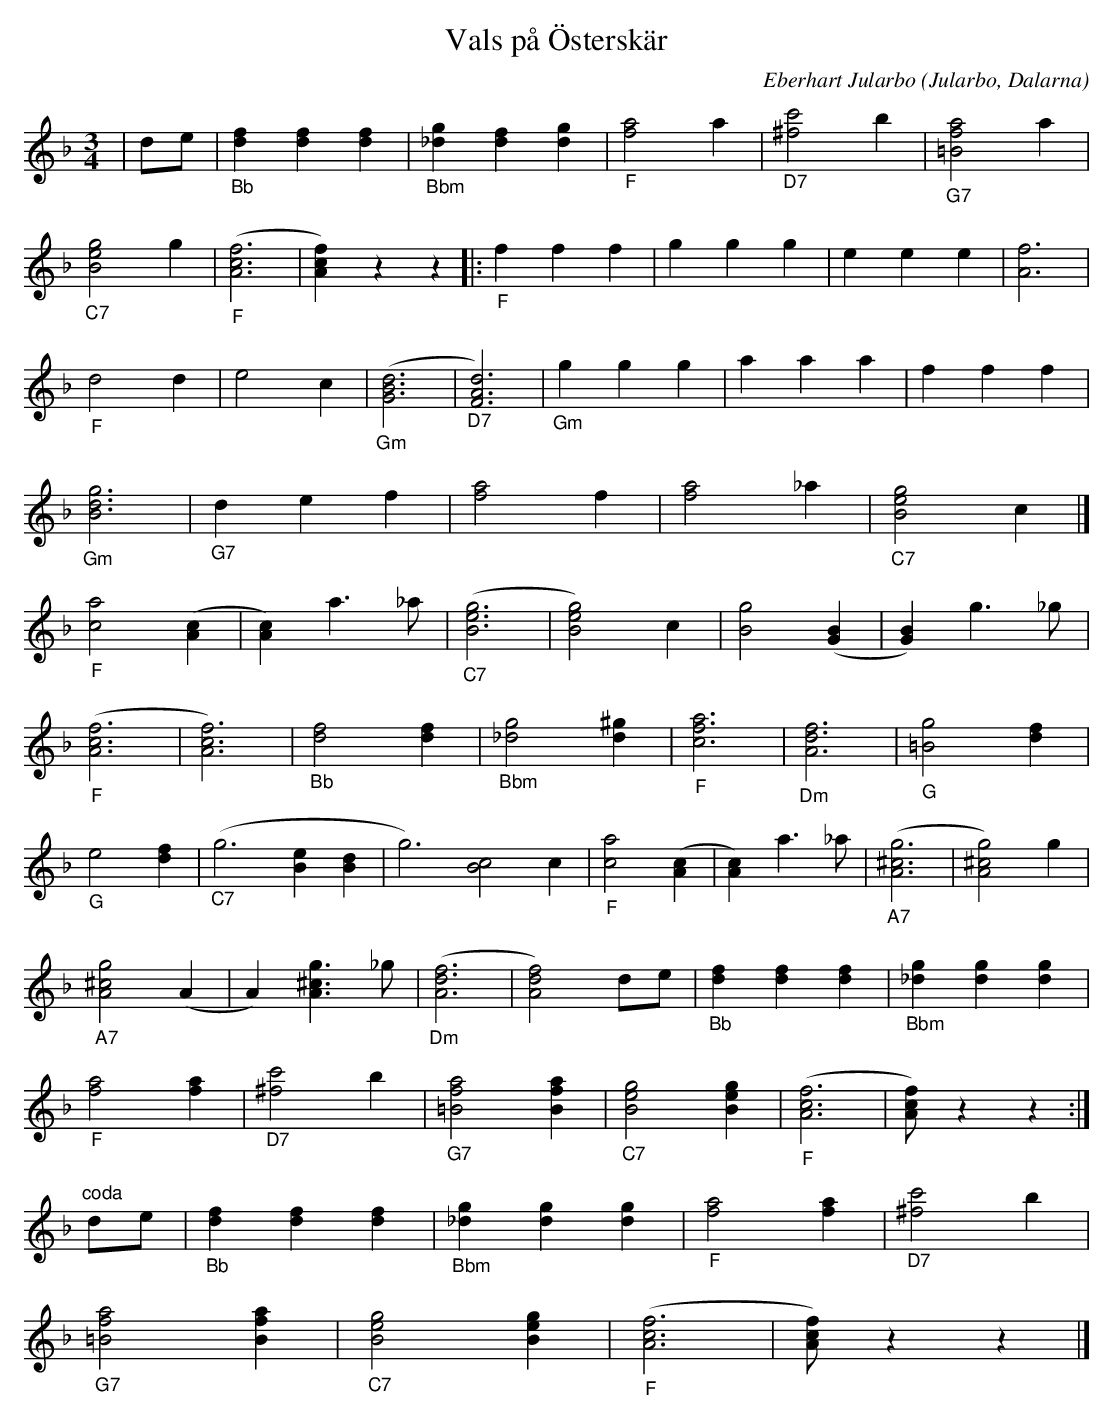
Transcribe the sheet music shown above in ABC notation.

X:1
T:Vals på Österskär
O:Jularbo, Dalarna
C:Eberhart Jularbo
M:3/4
L:1/8
K:F
| de |"_Bb" [fd]2 [fd]2 [fd]2 |"_Bbm" [g_d]2 [fd]2 [gd]2 |"_F" [af]4 a2 |"_D7" [c'^f]4 b2 |"_G7" [af=B]4 a2 |
"_C7"[geB]4 g2 |"_F" ([fcA]6 | [fcA]2)  z2 z2 |:"_F" f2 f2 f2 | g2 g2 g2 | e2 e2 e2 | [fA]6 |
"_F" d4 d2 | e4 c2 |"_Gm" ([dBG]6 |"_D7" [dAF]6) |"_Gm" g2 g2 g2 | a2 a2 a2 | f2 f2 f2 |
"_Gm" [gdB]6 |"_G7" d2 e2 f2 | [af]4 f2 | [af]4 _a2 |"_C7" [geB]4 c2 |]
"_F"[ac]4 ([cA]2 | [cA]2) a3 _a |"_C7" ([geB]6 | [geB]4) c2 | [gB]4 ([BG]2 | [BG]2) g3 _g|
"_F"([fcA]6 | [fcA]6) |"_Bb" [fd]4 [fd]2 |"_Bbm" [g_d]4 [^gd]2 |"_F" [afc]6 |"_Dm" [fdA]6 |"_G" [g=B]4 [fd]2 |
"_G" e4 [fd]2 |"_C7" ([g6] [eB]2 [dB]2 | g6) [Bc]4 c2 |"_F" [ac]4 ([cA]2 | [cA]2) a3 _a |"_A7" ([g^cA]6 |  [g^cA]4) g2 |
"_A7" [g^cA]4  (A2 | A2)   [g^cA]3 _g | "_Dm" ([fdA]6 | [fdA]4) de |"_Bb" [fd]2 [fd]2 [fd]2 |"_Bbm" [g_d]2 [gd]2 [gd]2 |
"_F" [af]4 [af]2 |"_D7" [c'^f]4 b2 |"_G7" [af=B]4 [afB]2 |"_C7" [geB]4 [geB]2 |"_F" ([fcA]6 | [fcA])2 z2 z2  :|
"coda" de |"_Bb" [fd]2 [fd]2 [fd]2 |"_Bbm" [g_d]2 [gd]2 [gd]2 |"_F" [af]4 [af]2 |"_D7" [c'^f]4 b2 |
"_G7" [af=B]4 [afB]2 |"_C7" [geB]4 [geB]2 |"_F" ([fcA]6 | [fcA])2 z2 z2  |]
